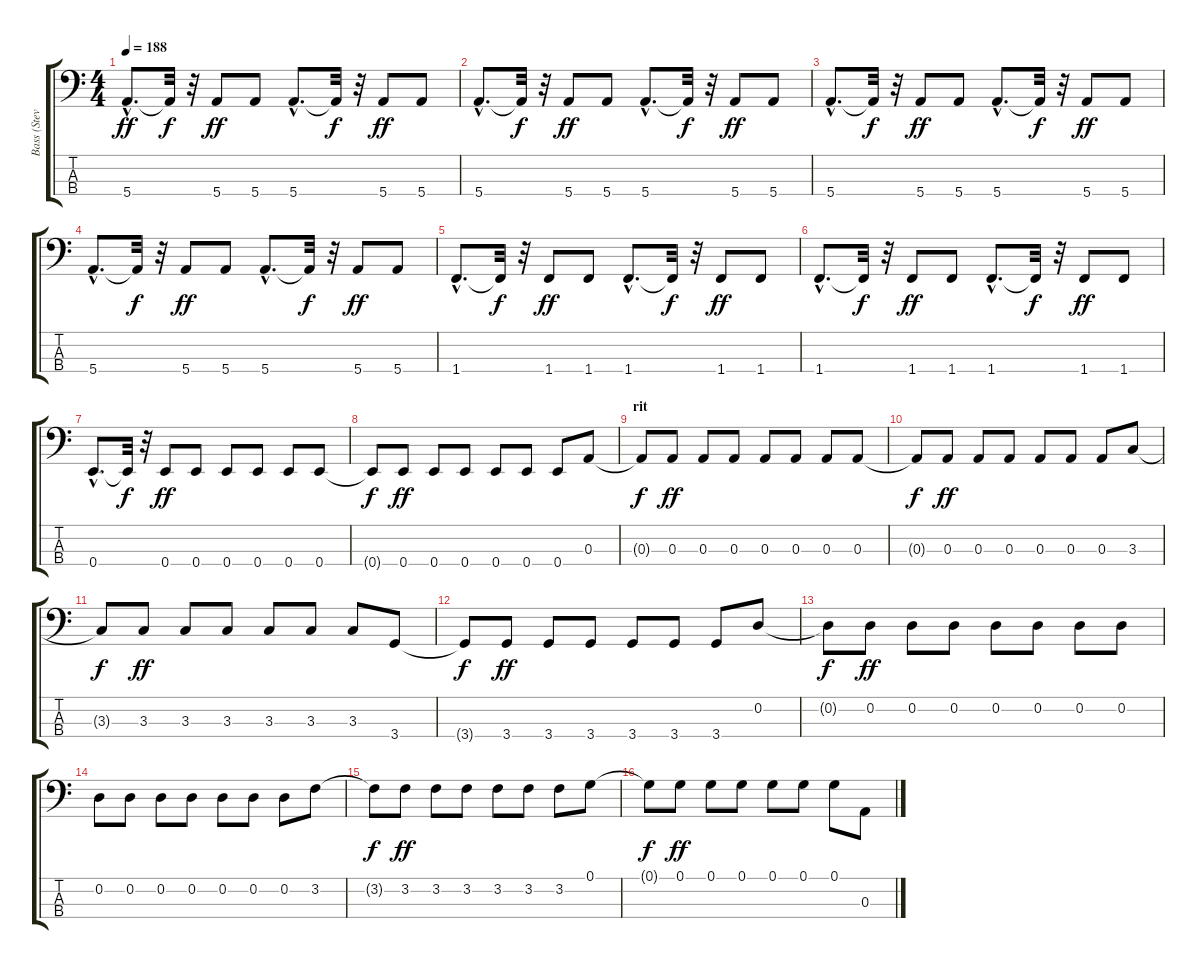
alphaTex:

\track ("Bass (Steve)" "Bass (Stev") {instrument electricbassfinger}
\staff {score tabs}
\tuning (G2 D2 A1 E1) {hide}
\ts (4 4)
\tempo 188
\clef f4
\ks c
5.4{hac}.8{d dy ff} 5.4{t}.32{dy f} r.32 5.4.8{dy ff} 5.4.8 5.4{hac}.8{d} 5.4{t}.32{dy f} r.32 5.4.8{dy ff} 5.4.8 |
5.4{hac}.8{d} 5.4{t}.32{dy f} r.32 5.4.8{dy ff} 5.4.8 5.4{hac}.8{d} 5.4{t}.32{dy f} r.32 5.4.8{dy ff} 5.4.8 |
5.4{hac}.8{d} 5.4{t}.32{dy f} r.32 5.4.8{dy ff} 5.4.8 5.4{hac}.8{d} 5.4{t}.32{dy f} r.32 5.4.8{dy ff} 5.4.8 |
5.4{hac}.8{d} 5.4{t}.32{dy f} r.32 5.4.8{dy ff} 5.4.8 5.4{hac}.8{d} 5.4{t}.32{dy f} r.32 5.4.8{dy ff} 5.4.8 |
1.4{hac}.8{d} 1.4{t}.32{dy f} r.32 1.4.8{dy ff} 1.4.8 1.4{hac}.8{d} 1.4{t}.32{dy f} r.32 1.4.8{dy ff} 1.4.8 |
1.4{hac}.8{d} 1.4{t}.32{dy f} r.32 1.4.8{dy ff} 1.4.8 1.4{hac}.8{d} 1.4{t}.32{dy f} r.32 1.4.8{dy ff} 1.4.8 |
0.4{hac}.8{d} 0.4{t}.32{dy f} r.32 0.4.8{dy ff} 0.4.8 0.4.8 0.4.8 0.4.8 0.4.8 |
0.4{t}.8{dy f} 0.4.8{dy ff} 0.4.8 0.4.8 0.4.8 0.4.8 0.4.8 0.3.8 |
\section ("" "rit")
0.3{t}.8{dy f} 0.3.8{dy ff} 0.3.8 0.3.8 0.3.8 0.3.8 0.3.8 0.3.8 |
0.3{t}.8{dy f} 0.3.8{dy ff} 0.3.8 0.3.8 0.3.8 0.3.8 0.3.8 3.3.8 |
3.3{t}.8{dy f} 3.3.8{dy ff} 3.3.8 3.3.8 3.3.8 3.3.8 3.3.8 3.4.8 |
3.4{t}.8{dy f} 3.4.8{dy ff} 3.4.8 3.4.8 3.4.8 3.4.8 3.4.8 0.2.8 |
0.2{t}.8{dy f} 0.2.8{dy ff} 0.2.8 0.2.8 0.2.8 0.2.8 0.2.8 0.2.8 |
0.2.8 0.2.8 0.2.8 0.2.8 0.2.8 0.2.8 0.2.8 3.2.8 |
3.2{t}.8{dy f} 3.2.8{dy ff} 3.2.8 3.2.8 3.2.8 3.2.8 3.2.8 0.1.8 |
0.1{t}.8{dy f} 0.1.8{dy ff} 0.1.8 0.1.8 0.1.8 0.1.8 0.1.8 0.3.8
